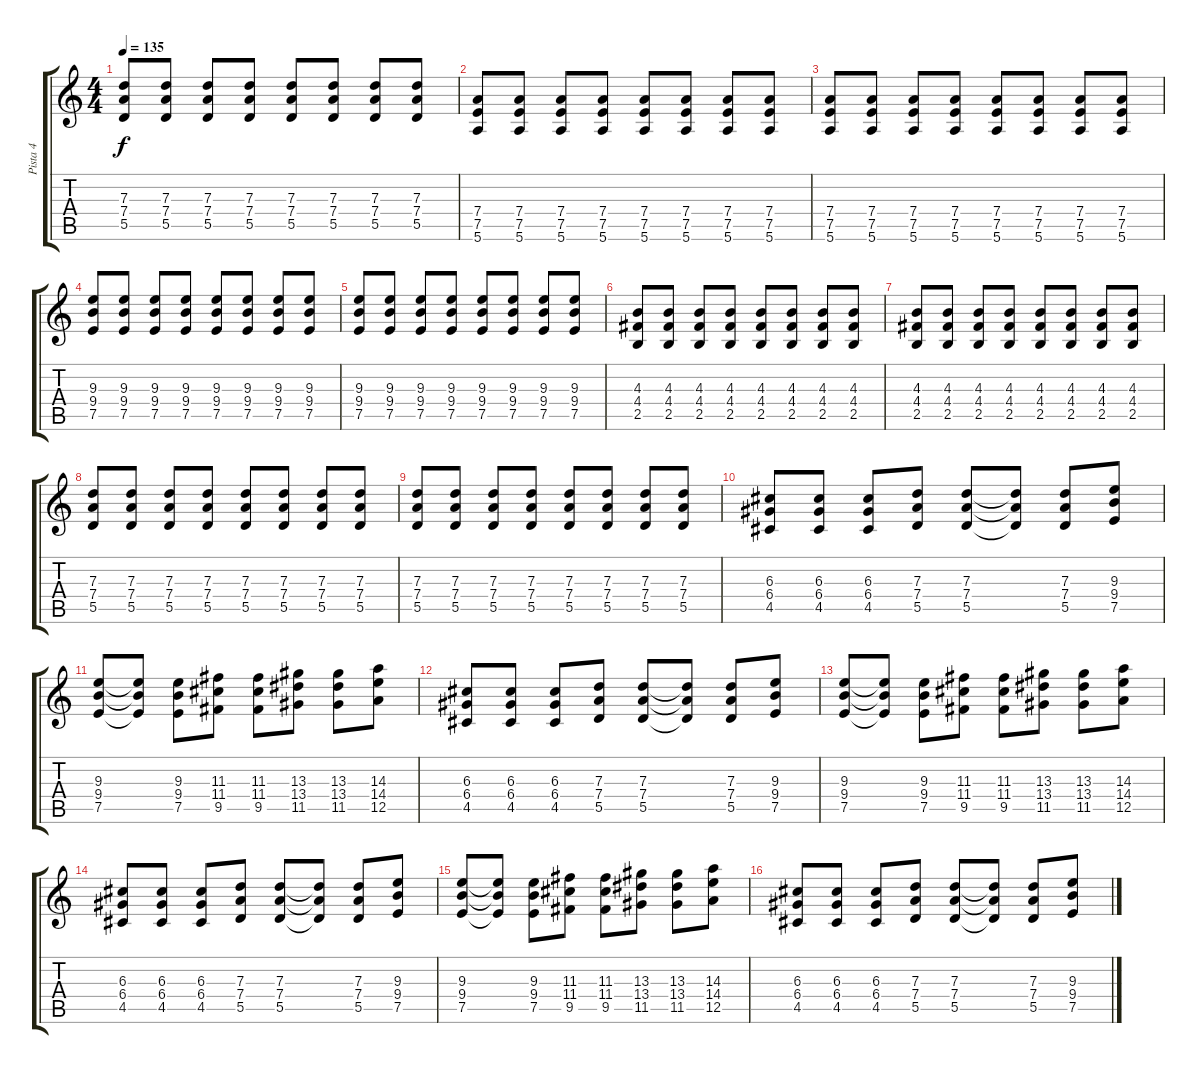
\track ("Pista 4" "Pista 4") {instrument overdrivenguitar}
\staff {score tabs}
\tuning (E4 B3 G3 D3 A2 E2) {hide}
\ts (4 4)
\tempo 135
\clef g2
\ks c
(7.3 7.4 5.5).8{dy f} (7.3 7.4 5.5).8 (7.3 7.4 5.5).8 (7.3 7.4 5.5).8 (7.3 7.4 5.5).8 (7.3 7.4 5.5).8 (7.3 7.4 5.5).8 (7.3 7.4 5.5).8 |
(7.4 7.5 5.6).8 (7.4 7.5 5.6).8 (7.4 7.5 5.6).8 (7.4 7.5 5.6).8 (7.4 7.5 5.6).8 (7.4 7.5 5.6).8 (7.4 7.5 5.6).8 (7.4 7.5 5.6).8 |
(7.4 7.5 5.6).8 (7.4 7.5 5.6).8 (7.4 7.5 5.6).8 (7.4 7.5 5.6).8 (7.4 7.5 5.6).8 (7.4 7.5 5.6).8 (7.4 7.5 5.6).8 (7.4 7.5 5.6).8 |
(9.3 9.4 7.5).8 (9.3 9.4 7.5).8 (9.3 9.4 7.5).8 (9.3 9.4 7.5).8 (9.3 9.4 7.5).8 (9.3 9.4 7.5).8 (9.3 9.4 7.5).8 (9.3 9.4 7.5).8 |
(9.3 9.4 7.5).8 (9.3 9.4 7.5).8 (9.3 9.4 7.5).8 (9.3 9.4 7.5).8 (9.3 9.4 7.5).8 (9.3 9.4 7.5).8 (9.3 9.4 7.5).8 (9.3 9.4 7.5).8 |
(4.3 4.4 2.5).8 (4.3 4.4 2.5).8 (4.3 4.4 2.5).8 (4.3 4.4 2.5).8 (4.3 4.4 2.5).8 (4.3 4.4 2.5).8 (4.3 4.4 2.5).8 (4.3 4.4 2.5).8 |
(4.3 4.4 2.5).8 (4.3 4.4 2.5).8 (4.3 4.4 2.5).8 (4.3 4.4 2.5).8 (4.3 4.4 2.5).8 (4.3 4.4 2.5).8 (4.3 4.4 2.5).8 (4.3 4.4 2.5).8 |
(7.3 7.4 5.5).8 (7.3 7.4 5.5).8 (7.3 7.4 5.5).8 (7.3 7.4 5.5).8 (7.3 7.4 5.5).8 (7.3 7.4 5.5).8 (7.3 7.4 5.5).8 (7.3 7.4 5.5).8 |
(7.3 7.4 5.5).8 (7.3 7.4 5.5).8 (7.3 7.4 5.5).8 (7.3 7.4 5.5).8 (7.3 7.4 5.5).8 (7.3 7.4 5.5).8 (7.3 7.4 5.5).8 (7.3 7.4 5.5).8 |
(6.3 6.4 4.5).8 (6.3 6.4 4.5).8 (6.3 6.4 4.5).8 (7.3 7.4 5.5).8 (7.3 7.4 5.5).8 (7.3{t} 7.4{t} 5.5{t}).8 (7.3 7.4 5.5).8 (9.3 9.4 7.5).8 |
(9.3 9.4 7.5).8 (9.3{t} 9.4{t} 7.5{t}).8 (9.3 9.4 7.5).8 (11.3 11.4 9.5).8 (11.3 11.4 9.5).8 (13.3 13.4 11.5).8 (13.3 13.4 11.5).8 (14.3 14.4 12.5).8 |
(6.3 6.4 4.5).8 (6.3 6.4 4.5).8 (6.3 6.4 4.5).8 (7.3 7.4 5.5).8 (7.3 7.4 5.5).8 (7.3{t} 7.4{t} 5.5{t}).8 (7.3 7.4 5.5).8 (9.3 9.4 7.5).8 |
(9.3 9.4 7.5).8 (9.3{t} 9.4{t} 7.5{t}).8 (9.3 9.4 7.5).8 (11.3 11.4 9.5).8 (11.3 11.4 9.5).8 (13.3 13.4 11.5).8 (13.3 13.4 11.5).8 (14.3 14.4 12.5).8 |
(6.3 6.4 4.5).8 (6.3 6.4 4.5).8 (6.3 6.4 4.5).8 (7.3 7.4 5.5).8 (7.3 7.4 5.5).8 (7.3{t} 7.4{t} 5.5{t}).8 (7.3 7.4 5.5).8 (9.3 9.4 7.5).8 |
(9.3 9.4 7.5).8 (9.3{t} 9.4{t} 7.5{t}).8 (9.3 9.4 7.5).8 (11.3 11.4 9.5).8 (11.3 11.4 9.5).8 (13.3 13.4 11.5).8 (13.3 13.4 11.5).8 (14.3 14.4 12.5).8 |
(6.3 6.4 4.5).8 (6.3 6.4 4.5).8 (6.3 6.4 4.5).8 (7.3 7.4 5.5).8 (7.3 7.4 5.5).8 (7.3{t} 7.4{t} 5.5{t}).8 (7.3 7.4 5.5).8 (9.3 9.4 7.5).8
